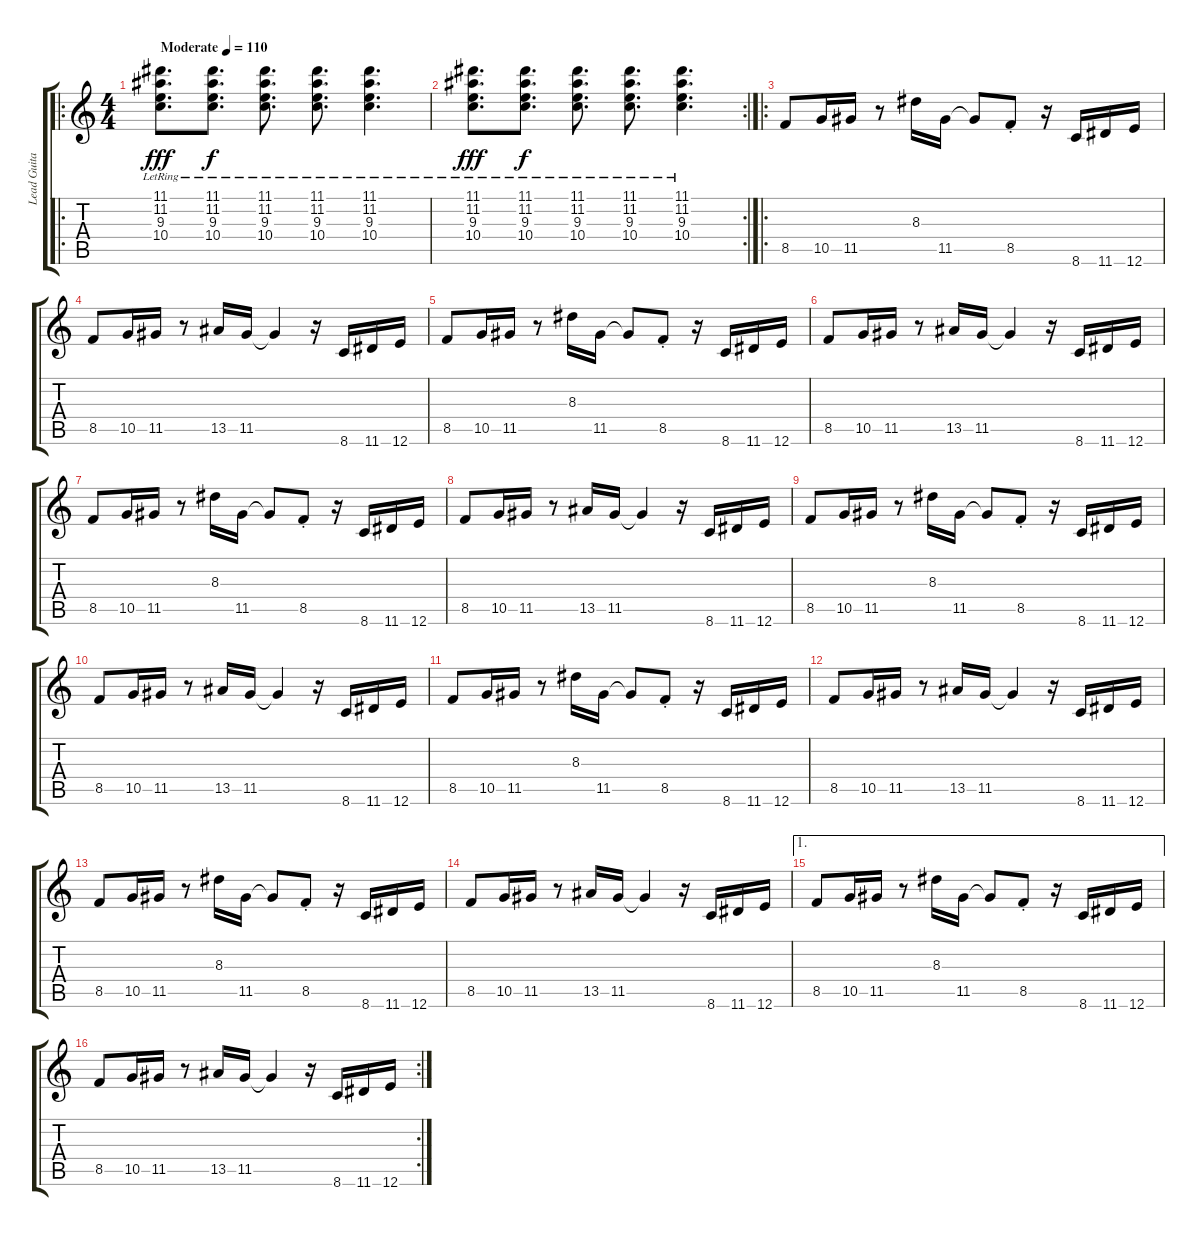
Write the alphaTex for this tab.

\track ("Lead Guitar" "Lead Guita") {instrument electricguitarclean}
\staff {score tabs}
\tuning (E4 B3 G3 D3 A2 E2) {hide}
\ro
\ts (4 4)
\tempo (110 "Moderate")
\clef g2
\ks c
(11.1{lr} 11.2{lr} 9.3{lr} 10.4{lr}).8{d dy fff instrument electricguitarclean} (11.1{lr} 11.2{lr} 9.3{lr} 10.4{lr}).8{d dy f} (11.1{lr} 11.2{lr} 9.3{lr} 10.4{lr}).8{d} (11.1{lr} 11.2{lr} 9.3{lr} 10.4{lr}).8{d} (11.1{lr} 11.2{lr} 9.3{lr} 10.4{lr}).4{d} |
\rc 2
(11.1{lr} 11.2{lr} 9.3{lr} 10.4{lr}).8{d dy fff} (11.1{lr} 11.2{lr} 9.3{lr} 10.4{lr}).8{d dy f} (11.1{lr} 11.2{lr} 9.3{lr} 10.4{lr}).8{d} (11.1{lr} 11.2{lr} 9.3{lr} 10.4{lr}).8{d} (11.1{lr} 11.2{lr} 9.3{lr} 10.4{lr}).4{d} |
\ro
8.5.8 10.5.16 11.5.16 r.8 8.3.16 11.5.16 11.5{t}.8 8.5{st}.8 r.16 8.6.16 11.6.16 12.6.16 |
8.5.8 10.5.16 11.5.16 r.8 13.5.16 11.5.16 11.5{t}.4 r.16 8.6.16 11.6.16 12.6.16 |
8.5.8 10.5.16 11.5.16 r.8 8.3.16 11.5.16 11.5{t}.8 8.5{st}.8 r.16 8.6.16 11.6.16 12.6.16 |
8.5.8 10.5.16 11.5.16 r.8 13.5.16 11.5.16 11.5{t}.4 r.16 8.6.16 11.6.16 12.6.16 |
8.5.8 10.5.16 11.5.16 r.8 8.3.16 11.5.16 11.5{t}.8 8.5{st}.8 r.16 8.6.16 11.6.16 12.6.16 |
8.5.8 10.5.16 11.5.16 r.8 13.5.16 11.5.16 11.5{t}.4 r.16 8.6.16 11.6.16 12.6.16 |
8.5.8 10.5.16 11.5.16 r.8 8.3.16 11.5.16 11.5{t}.8 8.5{st}.8 r.16 8.6.16 11.6.16 12.6.16 |
8.5.8 10.5.16 11.5.16 r.8 13.5.16 11.5.16 11.5{t}.4 r.16 8.6.16 11.6.16 12.6.16 |
8.5.8 10.5.16 11.5.16 r.8 8.3.16 11.5.16 11.5{t}.8 8.5{st}.8 r.16 8.6.16 11.6.16 12.6.16 |
8.5.8 10.5.16 11.5.16 r.8 13.5.16 11.5.16 11.5{t}.4 r.16 8.6.16 11.6.16 12.6.16 |
8.5.8 10.5.16 11.5.16 r.8 8.3.16 11.5.16 11.5{t}.8 8.5{st}.8 r.16 8.6.16 11.6.16 12.6.16 |
8.5.8 10.5.16 11.5.16 r.8 13.5.16 11.5.16 11.5{t}.4 r.16 8.6.16 11.6.16 12.6.16 |
\ae 1
8.5.8 10.5.16 11.5.16 r.8 8.3.16 11.5.16 11.5{t}.8 8.5{st}.8 r.16 8.6.16 11.6.16 12.6.16 |
\rc 2
8.5.8 10.5.16 11.5.16 r.8 13.5.16 11.5.16 11.5{t}.4 r.16 8.6.16 11.6.16 12.6.16
